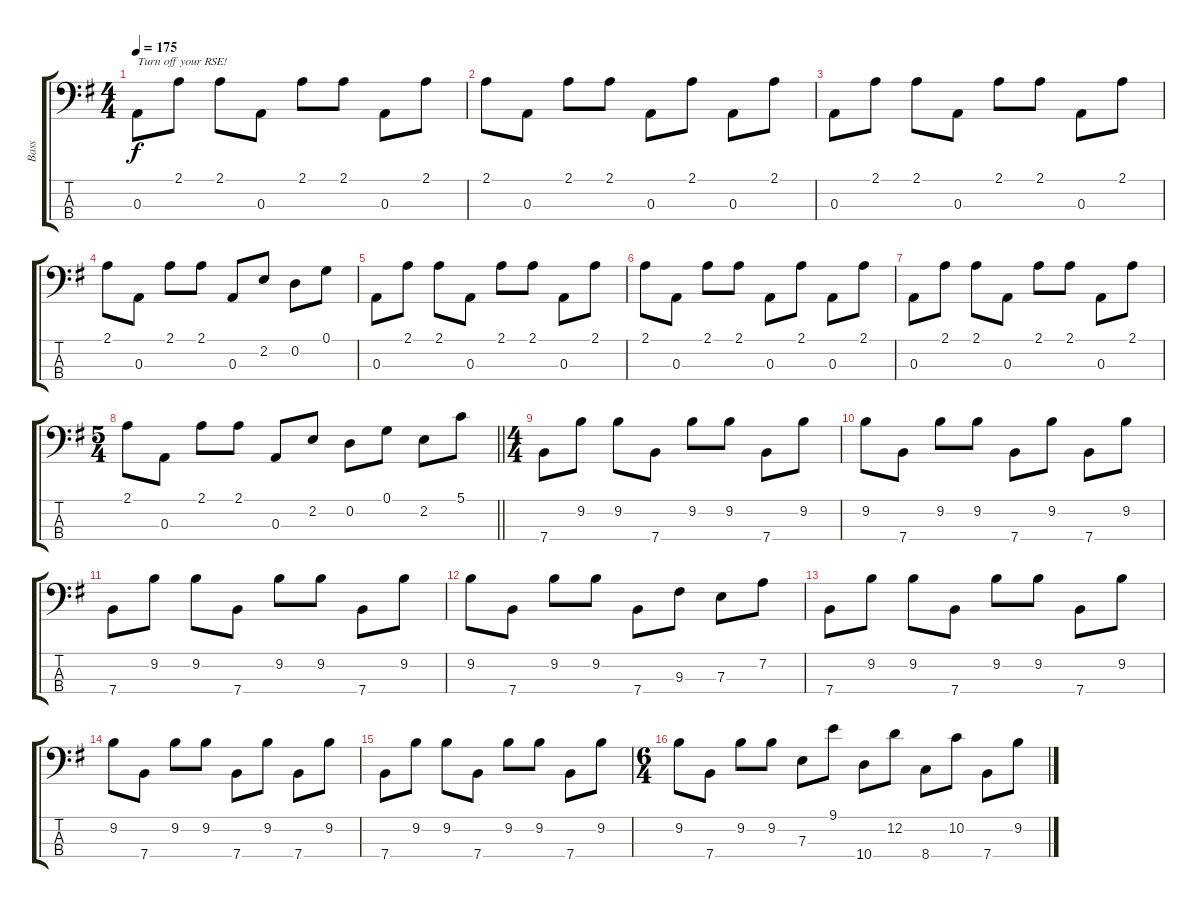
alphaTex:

\track ("Bass" "Bass") {instrument synthbass1}
\staff {score tabs}
\tuning (G2 D2 A1 E1) {hide}
\ts (4 4)
\tempo 175
\clef f4
\ks g
0.3.8{txt "Turn off your RSE!" dy f instrument synthbass1} 2.1.8 2.1.8 0.3.8 2.1.8 2.1.8 0.3.8 2.1.8 |
2.1.8 0.3.8 2.1.8 2.1.8 0.3.8 2.1.8 0.3.8 2.1.8 |
0.3.8 2.1.8 2.1.8 0.3.8 2.1.8 2.1.8 0.3.8 2.1.8 |
2.1.8 0.3.8 2.1.8 2.1.8 0.3.8 2.2.8 0.2.8 0.1.8 |
0.3.8 2.1.8 2.1.8 0.3.8 2.1.8 2.1.8 0.3.8 2.1.8 |
2.1.8 0.3.8 2.1.8 2.1.8 0.3.8 2.1.8 0.3.8 2.1.8 |
0.3.8 2.1.8 2.1.8 0.3.8 2.1.8 2.1.8 0.3.8 2.1.8 |
\ts (5 4)
\barLineRight lightlight
2.1.8 0.3.8 2.1.8 2.1.8 0.3.8 2.2.8 0.2.8 0.1.8 2.2.8 5.1.8 |
\ts (4 4)
7.4.8 9.2.8 9.2.8 7.4.8 9.2.8 9.2.8 7.4.8 9.2.8 |
9.2.8 7.4.8 9.2.8 9.2.8 7.4.8 9.2.8 7.4.8 9.2.8 |
7.4.8 9.2.8 9.2.8 7.4.8 9.2.8 9.2.8 7.4.8 9.2.8 |
9.2.8 7.4.8 9.2.8 9.2.8 7.4.8 9.3.8 7.3.8 7.2.8 |
7.4.8 9.2.8 9.2.8 7.4.8 9.2.8 9.2.8 7.4.8 9.2.8 |
9.2.8 7.4.8 9.2.8 9.2.8 7.4.8 9.2.8 7.4.8 9.2.8 |
7.4.8 9.2.8 9.2.8 7.4.8 9.2.8 9.2.8 7.4.8 9.2.8 |
\ts (6 4)
9.2.8 7.4.8 9.2.8 9.2.8 7.3.8 9.1.8 10.4.8 12.2.8 8.4.8 10.2.8 7.4.8 9.2.8
